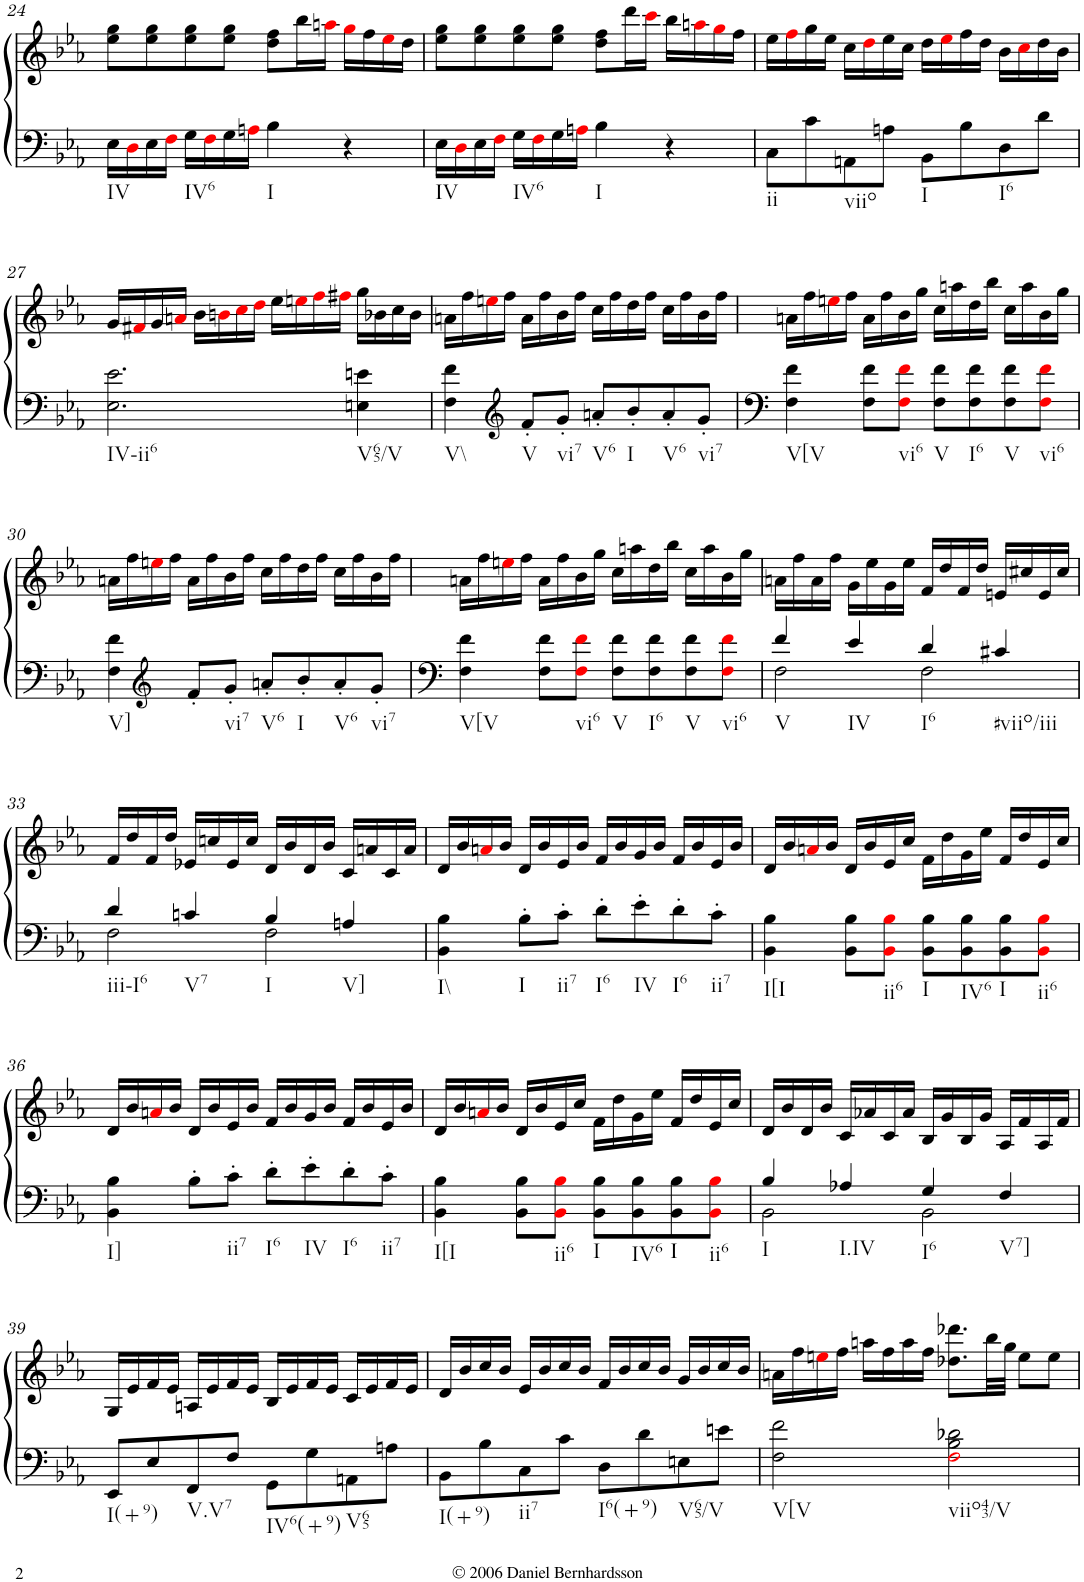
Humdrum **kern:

**kern	**kern
*part1	*part1
*staff2	*staff1
*I"Piano	*
*I'Pno.	*
!!LO:PB:g=z
*clefF4	*clefG2
*k[b-e-a-]	*k[b-e-a-]
*E-:	*E-:
*M4/4	*M4/4
*met(c)	*met(c)
=24	=24
!LO:TX:b:t=IV	!
16E-\LL	8ee-\ 8gg\L
16Di\	.
16E-\	8ee-\ 8gg\
16Fi\JJ	.
!LO:TX:b:t=IV6	!
16G\LL	8ee-\ 8gg\
16Fi\	.
16G\	8ee-\ 8gg\J
16Ani\JJ	.
!LO:TX:b:t=I	!
4B-\	8dd\ 8ff\L
.	16bb-\L
.	16aani\JJ
4r	16ggi\LL
.	16ff\
.	16ee-i\
.	16dd\JJ
=25	=25
!LO:TX:b:t=IV	!
16E-\LL	8ee-\ 8gg\L
16Di\	.
16E-\	8ee-\ 8gg\
16Fi\JJ	.
!LO:TX:b:t=IV6	!
16G\LL	8ee-\ 8gg\
16Fi\	.
16G\	8ee-\ 8gg\J
16Ani\JJ	.
!LO:TX:b:t=I	!
4B-\	8dd\ 8ff\L
.	16ddd\L
.	16ccci\JJ
4r	16bb-\LL
.	16aani\
.	16ggi\
.	16ff\JJ
=26	=26
!LO:TX:b:t=ii	!
8C\L	16ee-\LL
.	16ffi\
8c\	16gg\
.	16ee-\JJ
!LO:TX:b:t=viio	!
8AAn\	16cc\LL
.	16ddi\
8An\J	16ee-\
.	16cc\JJ
!LO:TX:b:t=I	!
8BB-\L	16dd\LL
.	16ee-i\
8B-\	16ff\
.	16dd\JJ
!LO:TX:b:t=I6	!
8D\	16b-\LL
.	16cci\
8d\J	16dd\
.	16b-\JJ
!!LO:LB:g=z
=27	=27
!LO:TX:b:t=IV-ii6	!
2.E-\ 2.e-\	16g/LL
.	16f#Xi/
.	16g/
.	16ani/JJ
.	16b-\LL
.	16bni\
.	16cci\
.	16ddi\JJ
.	16ee-\LL
.	16eeni\
.	16ffi\
.	16ff#Xi\JJ
!LO:TX:b:t=V65/V	!
4En\ 4en\	16gg\LL
.	16b-X\
.	16cc\
.	16b-\JJ
=28	=28
!LO:TX:b:t=V\\	!
4F\ 4f\	16an\LL
.	16ff\
.	16eeni\
*clefG2	*
.	16ff\JJ
!LO:TX:b:t=V	!
8f'/L	16a\LL
.	16ff\
!LO:TX:b:t=vi7	!
8g'/J	16b-\
.	16ff\JJ
!LO:TX:b:t=V6	!
8an'/L	16cc\LL
.	16ff\
!LO:TX:b:t=I	!
8b-'/	16dd\
.	16ff\JJ
!LO:TX:b:t=V6	!
8a'/	16cc\LL
.	16ff\
!LO:TX:b:t=vi7	!
8g'/J	16b-\
.	16ff\JJ
=29	=29
!LO:TX:b:t=V[V	!
4F\ 4f\	16an\LL
.	16ff\
.	16eeni\
.	16ff\JJ
8F\ 8f\L	16a\LL
.	16ff\
!LO:TX:b:t=vi6	!
8Fi\ 8fi\J	16b-\
.	16gg\JJ
!LO:TX:b:t=V	!
8F\ 8f\L	16cc\LL
.	16aan\
!LO:TX:b:t=I6	!
8F\ 8f\	16dd\
.	16bb-\JJ
!LO:TX:b:t=V	!
8F\ 8f\	16cc\LL
.	16aa\
!LO:TX:b:t=vi6	!
8Fi\ 8fi\J	16b-\
.	16gg\JJ
!!LO:LB:g=z
=30	=30
!LO:TX:b:t=V]	!
4F\ 4f\	16an\LL
.	16ff\
*clefG2	*
.	16eeni\
.	16ff\JJ
8f'/L	16a\LL
.	16ff\
!LO:TX:b:t=vi7	!
8g'/J	16b-\
.	16ff\JJ
!LO:TX:b:t=V6	!
8an'/L	16cc\LL
.	16ff\
!LO:TX:b:t=I	!
8b-'/	16dd\
.	16ff\JJ
!LO:TX:b:t=V6	!
8a'/	16cc\LL
.	16ff\
!LO:TX:b:t=vi7	!
8g'/J	16b-\
.	16ff\JJ
=31	=31
!LO:TX:b:t=V[V	!
4F\ 4f\	16an\LL
.	16ff\
.	16eeni\
.	16ff\JJ
8F\ 8f\L	16a\LL
.	16ff\
!LO:TX:b:t=vi6	!
8Fi\ 8fi\J	16b-\
.	16gg\JJ
!LO:TX:b:t=V	!
8F\ 8f\L	16cc\LL
.	16aan\
!LO:TX:b:t=I6	!
8F\ 8f\	16dd\
.	16bb-\JJ
!LO:TX:b:t=V	!
8F\ 8f\	16cc\LL
.	16aa\
!LO:TX:b:t=vi6	!
8Fi\ 8fi\J	16b-\
.	16gg\JJ
=32	=32
*^	*
!LO:TX:b:t=V	!	!
4f/	2F\	16an\LL
.	.	16ff\
.	.	16a\
.	.	16ff\JJ
!LO:TX:b:t=IV	!	!
4e-/	.	16g\LL
.	.	16ee-\
.	.	16g\
.	.	16ee-\JJ
!LO:TX:b:t=I6	!	!
4d/	2F\	16f/LL
.	.	16dd/
.	.	16f/
.	.	16dd/JJ
!LO:TX:b:t=#viio/iii	!	!
4c#X/	.	16en/LL
.	.	16cc#X/
.	.	16e/
.	.	16cc#/JJ
!!LO:LB:g=z
=33	=33	=33
!LO:TX:b:t=iii-I6	!	!
4d/	2F\	16f/LL
.	.	16dd/
.	.	16f/
.	.	16dd/JJ
!LO:TX:b:t=V7	!	!
4cn/	.	16e-X/LL
.	.	16ccn/
.	.	16e-/
.	.	16cc/JJ
!LO:TX:b:t=I	!	!
4B-/	2F\	16d/LL
.	.	16b-/
.	.	16d/
.	.	16b-/JJ
!LO:TX:b:t=V]	!	!
4An/	.	16c/LL
.	.	16an/
.	.	16c/
.	.	16a/JJ
*v	*v	*
=34	=34
!LO:TX:b:t=I\\	!
4BB-\ 4B-\	16d/LL
.	16b-/
.	16ani/
.	16b-/JJ
!LO:TX:b:t=I	!
8B-'\L	16d/LL
.	16b-/
!LO:TX:b:t=ii7	!
8c'\J	16e-/
.	16b-/JJ
!LO:TX:b:t=I6	!
8d'\L	16f/LL
.	16b-/
!LO:TX:b:t=IV	!
8e-'\	16g/
.	16b-/JJ
!LO:TX:b:t=I6	!
8d'\	16f/LL
.	16b-/
!LO:TX:b:t=ii7	!
8c'\J	16e-/
.	16b-/JJ
=35	=35
!LO:TX:b:t=I[I	!
4BB-\ 4B-\	16d/LL
.	16b-/
.	16ani/
.	16b-/JJ
8BB-\ 8B-\L	16d/LL
.	16b-/
!LO:TX:b:t=ii6	!
8BB-i\ 8B-i\J	16e-/
.	16cc/JJ
!LO:TX:b:t=I	!
8BB-\ 8B-\L	16f\LL
.	16dd\
!LO:TX:b:t=IV6	!
8BB-\ 8B-\	16g\
.	16ee-\JJ
!LO:TX:b:t=I	!
8BB-\ 8B-\	16f/LL
.	16dd/
!LO:TX:b:t=ii6	!
8BB-i\ 8B-i\J	16e-/
.	16cc/JJ
!!LO:LB:g=z
=36	=36
!LO:TX:b:t=I]	!
4BB-\ 4B-\	16d/LL
.	16b-/
.	16ani/
.	16b-/JJ
8B-'\L	16d/LL
.	16b-/
!LO:TX:b:t=ii7	!
8c'\J	16e-/
.	16b-/JJ
!LO:TX:b:t=I6	!
8d'\L	16f/LL
.	16b-/
!LO:TX:b:t=IV	!
8e-'\	16g/
.	16b-/JJ
!LO:TX:b:t=I6	!
8d'\	16f/LL
.	16b-/
!LO:TX:b:t=ii7	!
8c'\J	16e-/
.	16b-/JJ
=37	=37
!LO:TX:b:t=I[I	!
4BB-\ 4B-\	16d/LL
.	16b-/
.	16ani/
.	16b-/JJ
8BB-\ 8B-\L	16d/LL
.	16b-/
!LO:TX:b:t=ii6	!
8BB-i\ 8B-i\J	16e-/
.	16cc/JJ
!LO:TX:b:t=I	!
8BB-\ 8B-\L	16f\LL
.	16dd\
!LO:TX:b:t=IV6	!
8BB-\ 8B-\	16g\
.	16ee-\JJ
!LO:TX:b:t=I	!
8BB-\ 8B-\	16f/LL
.	16dd/
!LO:TX:b:t=ii6	!
8BB-i\ 8B-i\J	16e-/
.	16cc/JJ
=38	=38
*^	*
!LO:TX:b:t=I	!	!
4B-/	2BB-\	16d/LL
.	.	16b-/
.	.	16d/
.	.	16b-/JJ
!LO:TX:b:t=I.IV	!	!
4A-X/	.	16c/LL
.	.	16a-X/
.	.	16c/
.	.	16a-/JJ
!LO:TX:b:t=I6	!	!
4G/	2BB-\	16B-/LL
.	.	16g/
.	.	16B-/
.	.	16g/JJ
!LO:TX:b:t=V7]	!	!
4F/	.	16A-/LL
.	.	16f/
.	.	16A-/
.	.	16f/JJ
*v	*v	*
!!LO:LB:g=z
=39	=39
!LO:TX:b:t=I(+9)	!
8EE-/L	16G/LL
.	16e-/
8E-/	16f/
.	16e-/JJ
!LO:TX:b:t=V.V7	!
8FF/	16An/LL
.	16e-/
8F/J	16f/
.	16e-/JJ
!LO:TX:b:t=IV6(+9)	!
8GG\L	16B-/LL
.	16e-/
8G\	16f/
.	16e-/JJ
!LO:TX:b:t=V65	!
8AAn\	16c/LL
.	16e-/
8An\J	16f/
.	16e-/JJ
=40	=40
!LO:TX:b:t=I(+9)	!
8BB-\L	16d/LL
.	16b-/
8B-\	16cc/
.	16b-/JJ
!LO:TX:b:t=ii7	!
8C\	16e-/LL
.	16b-/
8c\J	16cc/
.	16b-/JJ
!LO:TX:b:t=I6(+9)	!
8D\L	16f/LL
.	16b-/
8d\	16cc/
.	16b-/JJ
!LO:TX:b:t=V65/V	!
8En\	16g/LL
.	16b-/
8en\J	16cc/
.	16b-/JJ
=41	=41
!LO:TX:b:t=V[V	!
2F\ 2f\	16an\LL
.	16ff\
.	16eeni\
.	16ff\JJ
.	16aan\LL
.	16ff\
.	16aa\
.	16ff\JJ
!LO:TX:b:t=viio43/V	!
2Fi\ 2B-\ 2d-X\	8.dd-X\ 8.ddd-X\L
.	32bb-\LL
.	32gg\JJJ
.	8ee\L
.	8ee\J
=	=
*-	*-
